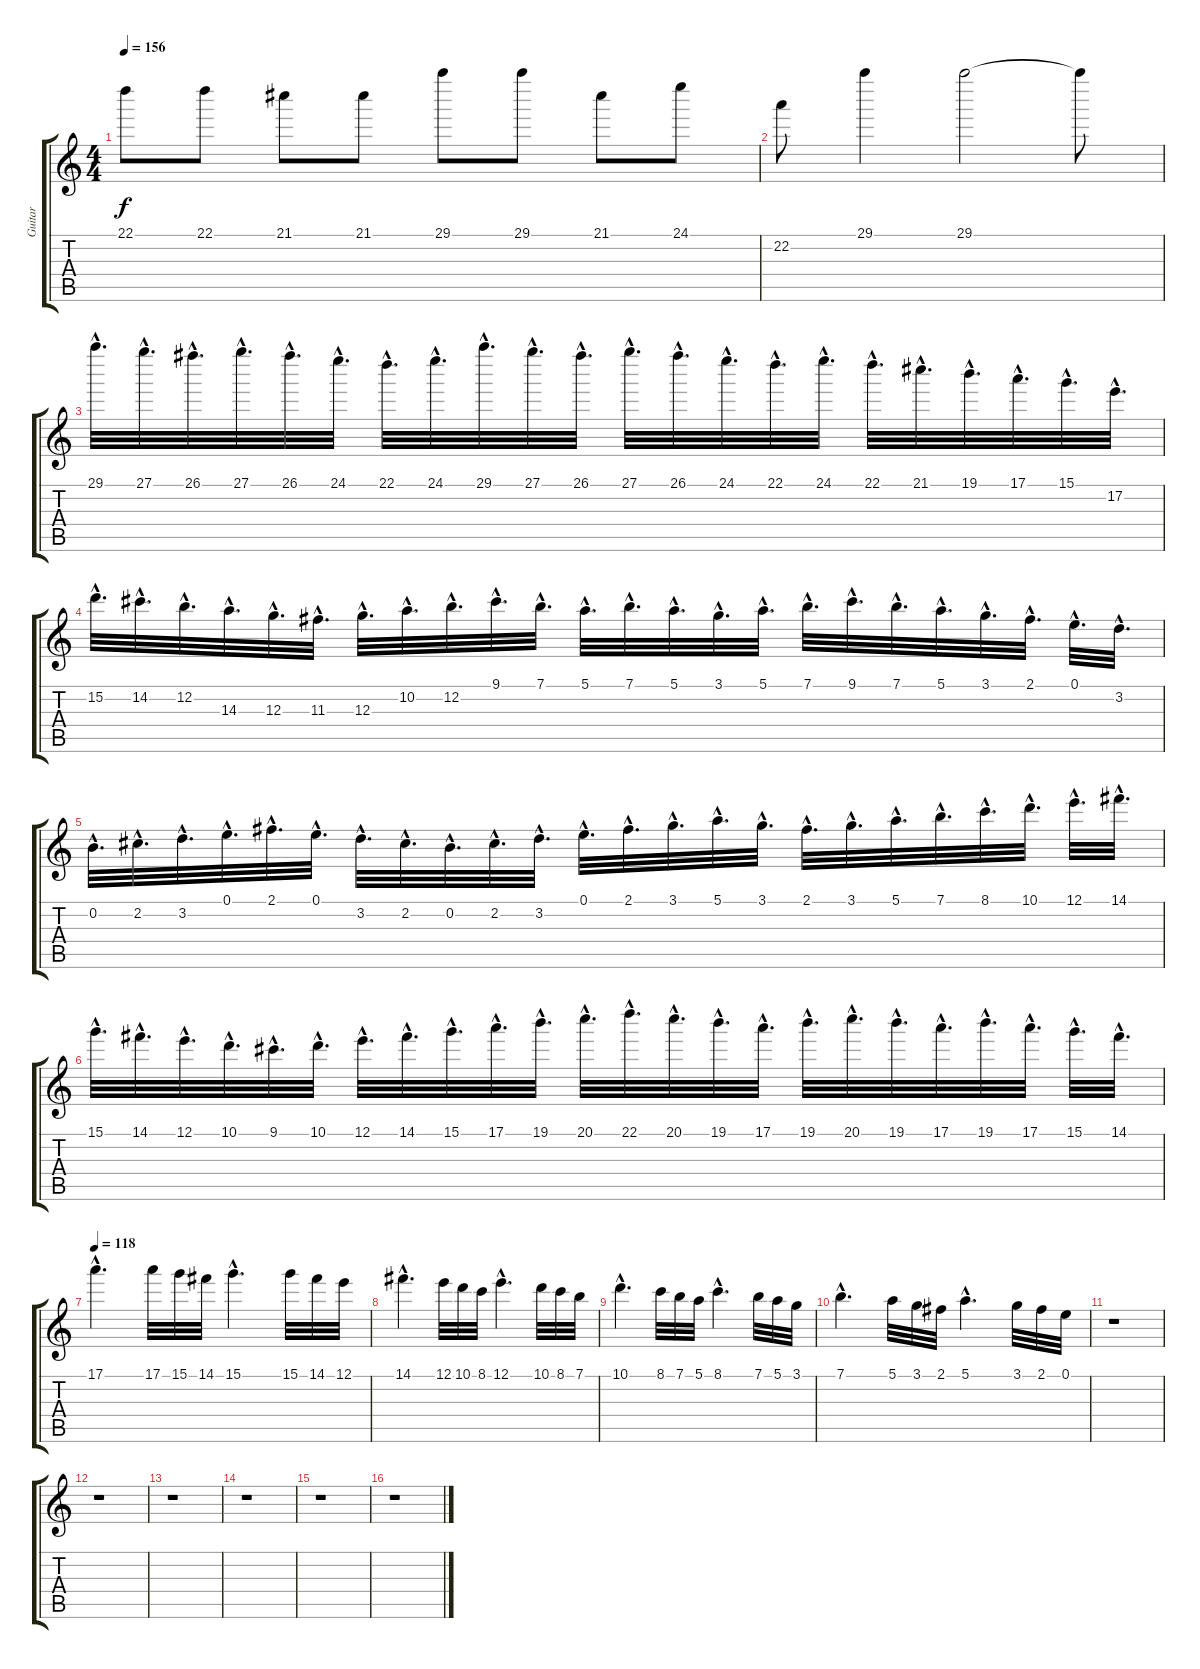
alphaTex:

\track (" Guitar" " Guitar") {instrument distortionguitar}
\staff {score tabs}
\tuning (E4 B3 G3 D3 A2 E2) {hide}
\ts (4 4)
\tempo 156
\clef g2
\ks c
22.1.8{dy f} 22.1.8 21.1.8 21.1.8 29.1.8 29.1.8 21.1.8 24.1.8 |
22.2.8 29.1.4 29.1.2 29.1{t}.8 |
29.1{hac}.32{d} 27.1{hac}.32{d} 26.1{hac}.32{d} 27.1{hac}.32{d} 26.1{hac}.32{d} 24.1{hac}.32{d} 22.1{hac}.32{d} 24.1{hac}.32{d} 29.1{hac}.32{d} 27.1{hac}.32{d} 26.1{hac}.32{d} 27.1{hac}.32{d} 26.1{hac}.32{d} 24.1{hac}.32{d} 22.1{hac}.32{d} 24.1{hac}.32{d} 22.1{hac}.32{d} 21.1{hac}.32{d} 19.1{hac}.32{d} 17.1{hac}.32{d} 15.1{hac}.32{d} 17.2{hac}.32{d} |
15.2{hac}.32{d} 14.2{hac}.32{d} 12.2{hac}.32{d} 14.3{hac}.32{d} 12.3{hac}.32{d} 11.3{hac}.32{d} 12.3{hac}.32{d} 10.2{hac}.32{d} 12.2{hac}.32{d} 9.1{hac}.32{d} 7.1{hac}.32{d} 5.1{hac}.32{d} 7.1{hac}.32{d} 5.1{hac}.32{d} 3.1{hac}.32{d} 5.1{hac}.32{d} 7.1{hac}.32{d} 9.1{hac}.32{d} 7.1{hac}.32{d} 5.1{hac}.32{d} 3.1{hac}.32{d} 2.1{hac}.32{d} 0.1{hac}.32{d} 3.2{hac}.32{d} |
0.2{hac}.32{d} 2.2{hac}.32{d} 3.2{hac}.32{d} 0.1{hac}.32{d} 2.1{hac}.32{d} 0.1{hac}.32{d} 3.2{hac}.32{d} 2.2{hac}.32{d} 0.2{hac}.32{d} 2.2{hac}.32{d} 3.2{hac}.32{d} 0.1{hac}.32{d} 2.1{hac}.32{d} 3.1{hac}.32{d} 5.1{hac}.32{d} 3.1{hac}.32{d} 2.1{hac}.32{d} 3.1{hac}.32{d} 5.1{hac}.32{d} 7.1{hac}.32{d} 8.1{hac}.32{d} 10.1{hac}.32{d} 12.1{hac}.32{d} 14.1{hac}.32{d} |
15.1{hac}.32{d} 14.1{hac}.32{d} 12.1{hac}.32{d} 10.1{hac}.32{d} 9.1{hac}.32{d} 10.1{hac}.32{d} 12.1{hac}.32{d} 14.1{hac}.32{d} 15.1{hac}.32{d} 17.1{hac}.32{d} 19.1{hac}.32{d} 20.1{hac}.32{d} 22.1{hac}.32{d} 20.1{hac}.32{d} 19.1{hac}.32{d} 17.1{hac}.32{d} 19.1{hac}.32{d} 20.1{hac}.32{d} 19.1{hac}.32{d} 17.1{hac}.32{d} 19.1{hac}.32{d} 17.1{hac}.32{d} 15.1{hac}.32{d} 14.1{hac}.32{d} |
\tempo 118
17.1{hac}.4{d} 17.1.32 15.1.32 14.1.32 15.1{hac}.4{d} 15.1.32 14.1.32 12.1.32 |
14.1{hac}.4{d} 12.1.32 10.1.32 8.1.32 12.1{hac}.4{d} 10.1.32 8.1.32 7.1.32 |
10.1{hac}.4{d} 8.1.32 7.1.32 5.1.32 8.1{hac}.4{d} 7.1.32 5.1.32 3.1.32 |
7.1{hac}.4{d} 5.1.32 3.1.32 2.1.32 5.1{hac}.4{d} 3.1.32 2.1.32 0.1.32 |
r.1 |
r.1 |
r.1 |
r.1 |
r.1 |
r.1
